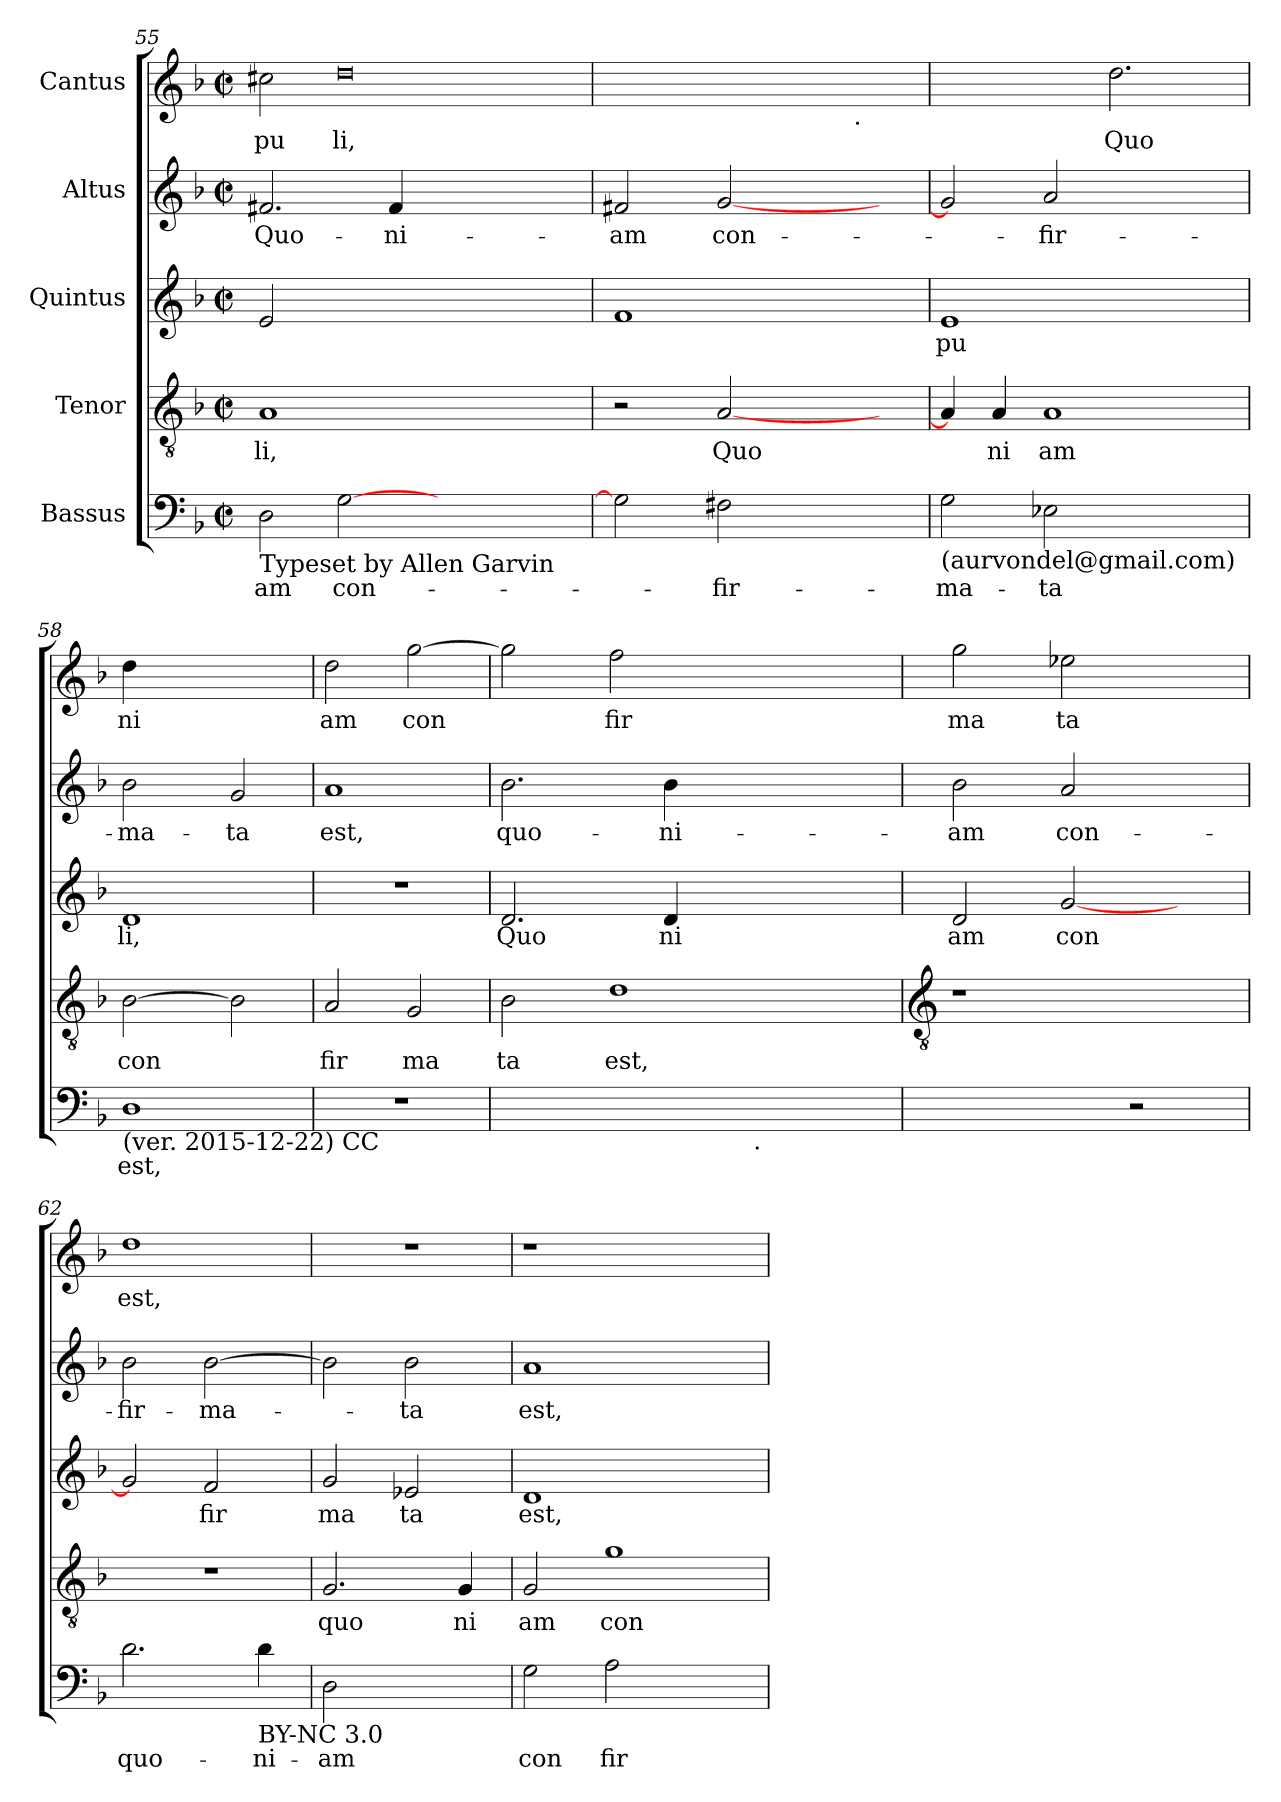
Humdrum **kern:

**kern	**text	**kern	**text	**kern	**text	**kern	**text	**kern	**text
*part5	*part5	*part4	*part4	*part3	*part3	*part2	*part2	*part1	*part1
*staff5	*staff5	*staff4	*staff4	*staff3	*staff3	*staff2	*staff2	*staff1	*staff1
*I"Bassus	*	*I"Tenor	*	*I"Quintus	*	*I"Altus	*	*I"Cantus	*
!!LO:LB:g=z
*clefF4	*	*clefGv2	*	*clefG2	*	*clefG2	*	*clefG2	*
*k[b-]	*	*k[b-]	*	*k[b-]	*	*k[b-]	*	*k[b-]	*
*F:	*	*F:	*	*F:	*	*F:	*	*F:	*
*M2/2	*	*M2/2	*	*M2/2	*	*M2/2	*	*M2/2	*
*met(c|)	*	*met(c|)	*	*met(c|)	*	*met(c|)	*	*met(c|)	*
=55	=55	=55	=55	=55	=55	=55	=55	=55	=55
!LO:TX:b:t=Typeset by Allen Garvin	!	!	!	!	!	!	!	!	!
!	!LO:LY:b	!	!LO:LY:b	!	!	!	!LO:LY:b	!	!LO:LY:b
2D\	-am	1A	li,	2e/	.	2.f#X/	Quo-	2cc#X\	-pu
!	!LO:LY:b	!	!	!	!	!	!	!	!LO:LY:b
[2G\	con-	.	.	0ryy	.	.	.	0dd	li,
!	!	!	!	!	!	!	!LO:LY:b	!	!
.	.	.	.	.	.	4f#/	-ni-	.	.
1.ryy	.	1.ryy	.	.	.	1.ryy	.	.	.
!!LO:LB:g=z
=56	=56	=56	=56	=56	=56	=56	=56	=56	=56
!	!	!	!	!	!	!	!LO:LY:b	!	!
2G\]	.	2r	.	1f	.	2f#X/	-am	4ryy	.
.	.	.	.	.	.	.	.	4ryy	.
!	!LO:LY:b	!	!LO:LY:b	!	!	!	!LO:LY:b	!	!
2F#X\	-fir-	[2A/	Quo	.	.	[2g/	con-	4ryy	.
.	.	.	.	.	.	.	.	32ryy	.
.	.	.	.	.	.	.	.	32ryy	.
.	.	.	.	.	.	.	.	32ryy	.
.	.	.	.	.	.	.	.	32ryy	.
.	.	.	.	.	.	.	.	32ryy	.
.	.	.	.	.	.	.	.	32ryy	.
!	!	!	!	!	!	!	!	!LO:TX:b:t=.	!
.	.	.	.	.	.	.	.	32ryy	.
.	.	.	.	.	.	.	.	4ryy	.
8..ryy	.	8..ryy	.	8..ryy	.	8..ryy	.	.	.
=57	=57	=57	=57	=57	=57	=57	=57	=57	=57
!LO:TX:b:t=(aurvondel@gmail.com)	!	!	!	!	!	!	!	!	!
!	!LO:LY:b	!	!	!	!LO:LY:b	!	!	!	!
2G\	-ma-	4A/]	.	1e	pu	2g/]	.	4ryy	.
!	!	!	!LO:LY:b	!	!	!	!	!	!
.	.	4A/	ni	.	.	.	.	4ryy	.
!	!LO:LY:b	!	!LO:LY:b	!	!	!	!LO:LY:b	!	!
2E-X\	-ta	1A	am	.	.	2a/	-fir-	4ryy	.
.	.	.	.	.	.	.	.	32ryy	.
!	!	!	!	!	!	!	!	!	!LO:LY:b
.	.	.	.	.	.	.	.	2.dd\	Quo
2ryy	.	.	.	2ryy	.	2ryy	.	.	.
32ryy	.	32ryy	.	32ryy	.	32ryy	.	.	.
=58	=58	=58	=58	=58	=58	=58	=58	=58	=58
!LO:TX:b:t=(ver. 2015-12-22) CC	!	!	!	!	!	!	!	!	!
!	!LO:LY:b	!	!LO:LY:b	!	!LO:LY:b	!	!LO:LY:b	!	!LO:LY:b
1D	est,	[2B-\	con	1d	li,	2b-\	-ma-	4dd\	ni
.	.	.	.	.	.	.	.	2.ryy	.
!	!	!	!	!	!	!	!LO:LY:b	!	!
.	.	2B-\]	.	.	.	2g/	-ta	.	.
!!LO:LB:g=z
=59	=59	=59	=59	=59	=59	=59	=59	=59	=59
!	!	!	!LO:LY:b	!	!	!	!LO:LY:b	!	!LO:LY:b
1r	.	2A/	fir	1r	.	1a	est,	2dd\	am
!	!	!	!LO:LY:b	!	!	!	!	!	!LO:LY:b
.	.	2G/	ma	.	.	.	.	[2gg\	con
!!LO:LB:g=z
=60	=60	=60	=60	=60	=60	=60	=60	=60	=60
!	!	!	!LO:LY:b	!	!LO:LY:b	!	!LO:LY:b	!	!
4ryy	.	2B-\	ta	2.d/	Quo	2.b-\	quo-	2gg\]	.
4ryy	.	.	.	.	.	.	.	.	.
!	!	!	!LO:LY:b	!	!	!	!	!	!LO:LY:b
4ryy	.	1d	est,	.	.	.	.	2ff\	fir
!	!	!	!	!	!LO:LY:b	!	!LO:LY:b	!	!
32ryy	.	.	.	4d/	ni	4b-\	-ni-	.	.
32ryy	.	.	.	.	.	.	.	.	.
32ryy	.	.	.	.	.	.	.	.	.
32ryy	.	.	.	.	.	.	.	.	.
32ryy	.	.	.	.	.	.	.	.	.
32ryy	.	.	.	.	.	.	.	.	.
!LO:TX:b:t=.	!	!	!	!	!	!	!	!	!
32ryy	.	.	.	.	.	.	.	.	.
4ryy	.	.	.	.	.	.	.	.	.
.	.	.	.	2ryy	.	2ryy	.	2ryy	.
4ryy	.	.	.	.	.	.	.	.	.
32ryy	.	.	.	.	.	.	.	.	.
!!LO:LB:g=z
=61	=61	=61	=61	=61	=61	=61	=61	=61	=61
*	*	*clefGv2	*	*	*	*	*	*	*
!	!	!	!	!	!LO:LY:b	!	!LO:LY:b	!	!LO:LY:b
4ryy	.	1r	.	2d/	am	2b-\	-am	2gg\	ma
4ryy	.	.	.	.	.	.	.	.	.
!	!	!	!	!	!LO:LY:b	!	!LO:LY:b	!	!LO:LY:b
4ryy	.	.	.	[2g/	con	2a/	con-	2ee-X\	ta
32ryy	.	.	.	.	.	.	.	.	.
2r	.	.	.	.	.	.	.	.	.
.	.	4ryy	.	4ryy	.	4ryy	.	4ryy	.
.	.	32ryy	.	32ryy	.	32ryy	.	32ryy	.
=62	=62	=62	=62	=62	=62	=62	=62	=62	=62
!	!LO:LY:b	!	!	!	!	!	!LO:LY:b	!	!LO:LY:b
2.d\	quo-	1r	.	2g/]	.	2b-\	-fir-	1dd	est,
!	!	!	!	!	!LO:LY:b	!	!LO:LY:b	!	!
.	.	.	.	2f/	fir	[2b-\	-ma-	.	.
!LO:TX:b:t=BY-NC 3.0	!	!	!	!	!	!	!	!	!
!	!LO:LY:b	!	!	!	!	!	!	!	!
4d\	-ni-	.	.	.	.	.	.	.	.
!!LO:LB:g=z
=63	=63	=63	=63	=63	=63	=63	=63	=63	=63
!	!LO:LY:b	!	!LO:LY:b	!	!LO:LY:b	!	!	!	!
2D\	-am	2.G/	quo	2g/	ma	2b-\]	.	1r	.
!	!	!	!	!	!LO:LY:b	!	!LO:LY:b	!	!
2ryy	.	.	.	2e-X/	ta	2b-\	-ta	.	.
!	!	!	!LO:LY:b	!	!	!	!	!	!
.	.	4G/	ni	.	.	.	.	.	.
!!LO:LB:g=z
=64	=64	=64	=64	=64	=64	=64	=64	=64	=64
!	!LO:LY:b	!	!LO:LY:b	!	!LO:LY:b	!	!LO:LY:b	!	!
2G\	con	2G/	am	1d	est,	1a	est,	1r	.
!	!LO:LY:b	!	!LO:LY:b	!	!	!	!	!	!
2A\	fir	1g	con	.	.	.	.	.	.
2ryy	.	.	.	2ryy	.	2ryy	.	2ryy	.
=	=	=	=	=	=	=	=	=	=
*-	*-	*-	*-	*-	*-	*-	*-	*-	*-
